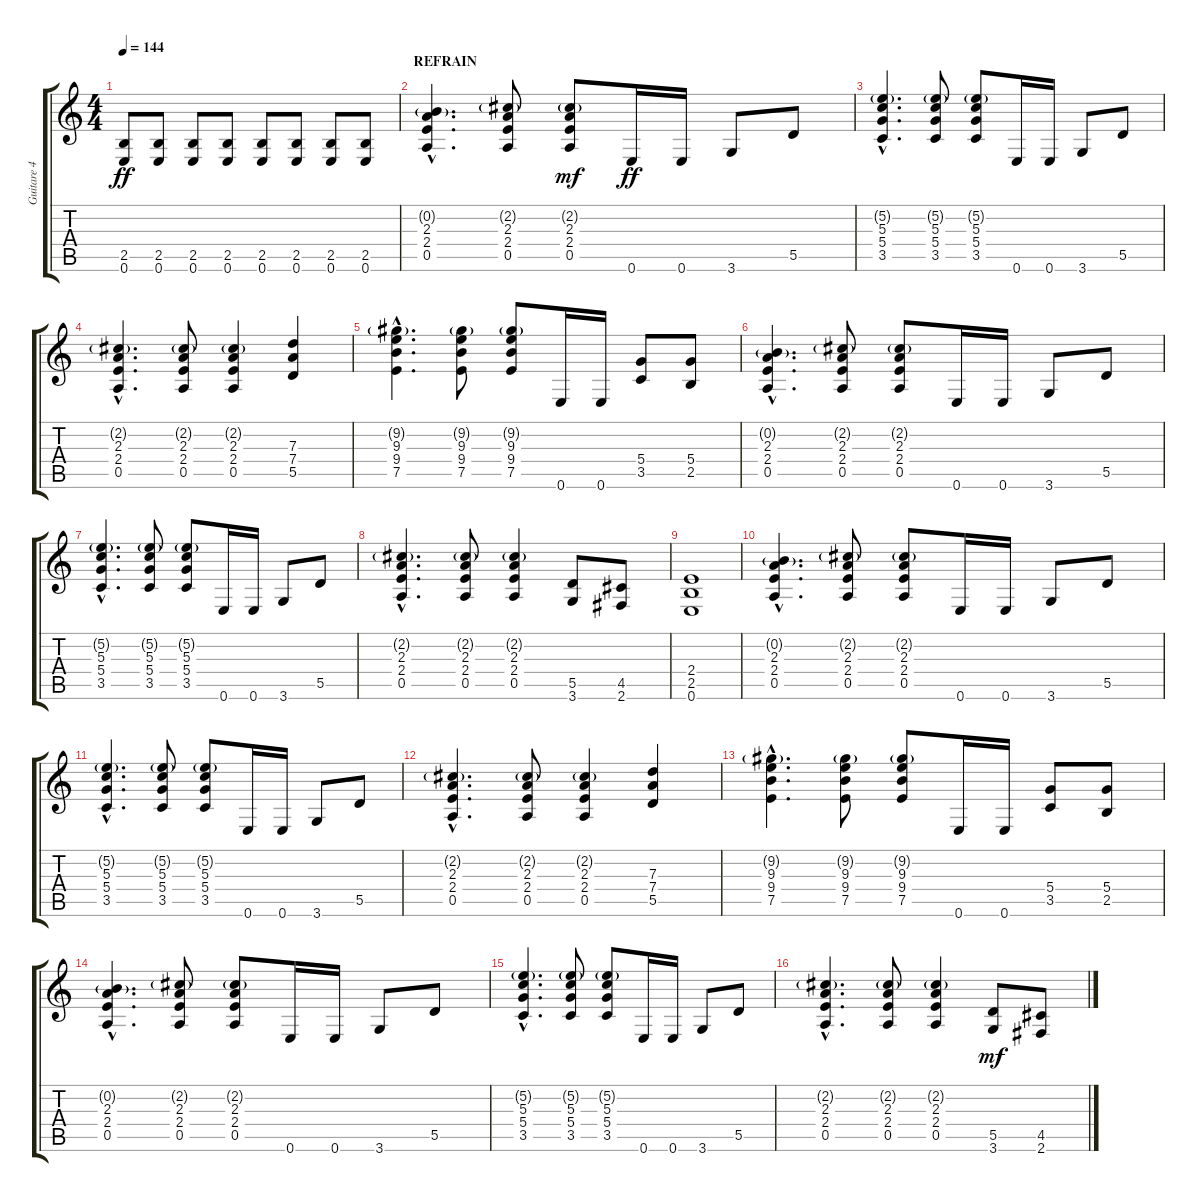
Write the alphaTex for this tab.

\track ("Guitare 4 ( Electrique )" "Guitare 4 ") {instrument distortionguitar}
\staff {score tabs}
\tuning (E4 B3 G3 D3 A2 E2) {hide}
\ts (4 4)
\tempo 144
\clef g2
\ks c
(2.5 0.6).8{dy ff} (2.5 0.6).8 (2.5 0.6).8 (2.5 0.6).8 (2.5 0.6).8 (2.5 0.6).8 (2.5 0.6).8 (2.5 0.6).8 |
\section ("" "REFRAIN")
(0.2{g hac} 2.3{hac} 2.4{hac} 0.5{hac}).4{d} (2.2{g} 2.3 2.4 0.5).8 (2.2{g} 2.3 2.4 0.5).8{dy mf} 0.6.16{dy ff} 0.6.16 3.6.8 5.5.8 |
(5.2{g hac} 5.3{hac} 5.4{hac} 3.5{hac}).4{d} (5.2{g} 5.3 5.4 3.5).8 (5.2{g} 5.3 5.4 3.5).8 0.6.16 0.6.16 3.6.8 5.5.8 |
(2.2{g hac} 2.3{hac} 2.4{hac} 0.5{hac}).4{d} (2.2{g} 2.3 2.4 0.5).8 (2.2{g} 2.3 2.4 0.5).4 (7.3 7.4 5.5).4 |
(9.2{g hac} 9.3{hac} 9.4{hac} 7.5{hac}).4{d} (9.2{g} 9.3 9.4 7.5).8 (9.2{g} 9.3 9.4 7.5).8 0.6.16 0.6.16 (5.4 3.5).8 (5.4 2.5).8 |
(0.2{g hac} 2.3{hac} 2.4{hac} 0.5{hac}).4{d} (2.2{g} 2.3 2.4 0.5).8 (2.2{g} 2.3 2.4 0.5).8 0.6.16 0.6.16 3.6.8 5.5.8 |
(5.2{g hac} 5.3{hac} 5.4{hac} 3.5{hac}).4{d} (5.2{g} 5.3 5.4 3.5).8 (5.2{g} 5.3 5.4 3.5).8 0.6.16 0.6.16 3.6.8 5.5.8 |
(2.2{g hac} 2.3{hac} 2.4{hac} 0.5{hac}).4{d} (2.2{g} 2.3 2.4 0.5).8 (2.2{g} 2.3 2.4 0.5).4 (5.5 3.6).8 (4.5 2.6).8 |
(2.4 2.5 0.6).1 |
(0.2{g hac} 2.3{hac} 2.4{hac} 0.5{hac}).4{d} (2.2{g} 2.3 2.4 0.5).8 (2.2{g} 2.3 2.4 0.5).8 0.6.16 0.6.16 3.6.8 5.5.8 |
(5.2{g hac} 5.3{hac} 5.4{hac} 3.5{hac}).4{d} (5.2{g} 5.3 5.4 3.5).8 (5.2{g} 5.3 5.4 3.5).8 0.6.16 0.6.16 3.6.8 5.5.8 |
(2.2{g hac} 2.3{hac} 2.4{hac} 0.5{hac}).4{d} (2.2{g} 2.3 2.4 0.5).8 (2.2{g} 2.3 2.4 0.5).4 (7.3 7.4 5.5).4 |
(9.2{g hac} 9.3{hac} 9.4{hac} 7.5{hac}).4{d} (9.2{g} 9.3 9.4 7.5).8 (9.2{g} 9.3 9.4 7.5).8 0.6.16 0.6.16 (5.4 3.5).8 (5.4 2.5).8 |
(0.2{g hac} 2.3{hac} 2.4{hac} 0.5{hac}).4{d} (2.2{g} 2.3 2.4 0.5).8 (2.2{g} 2.3 2.4 0.5).8 0.6.16 0.6.16 3.6.8 5.5.8 |
(5.2{g hac} 5.3{hac} 5.4{hac} 3.5{hac}).4{d} (5.2{g} 5.3 5.4 3.5).8 (5.2{g} 5.3 5.4 3.5).8 0.6.16 0.6.16 3.6.8 5.5.8 |
(2.2{g hac} 2.3{hac} 2.4{hac} 0.5{hac}).4{d} (2.2{g} 2.3 2.4 0.5).8 (2.2{g} 2.3 2.4 0.5).4 (5.5 3.6).8{dy mf} (4.5 2.6).8
